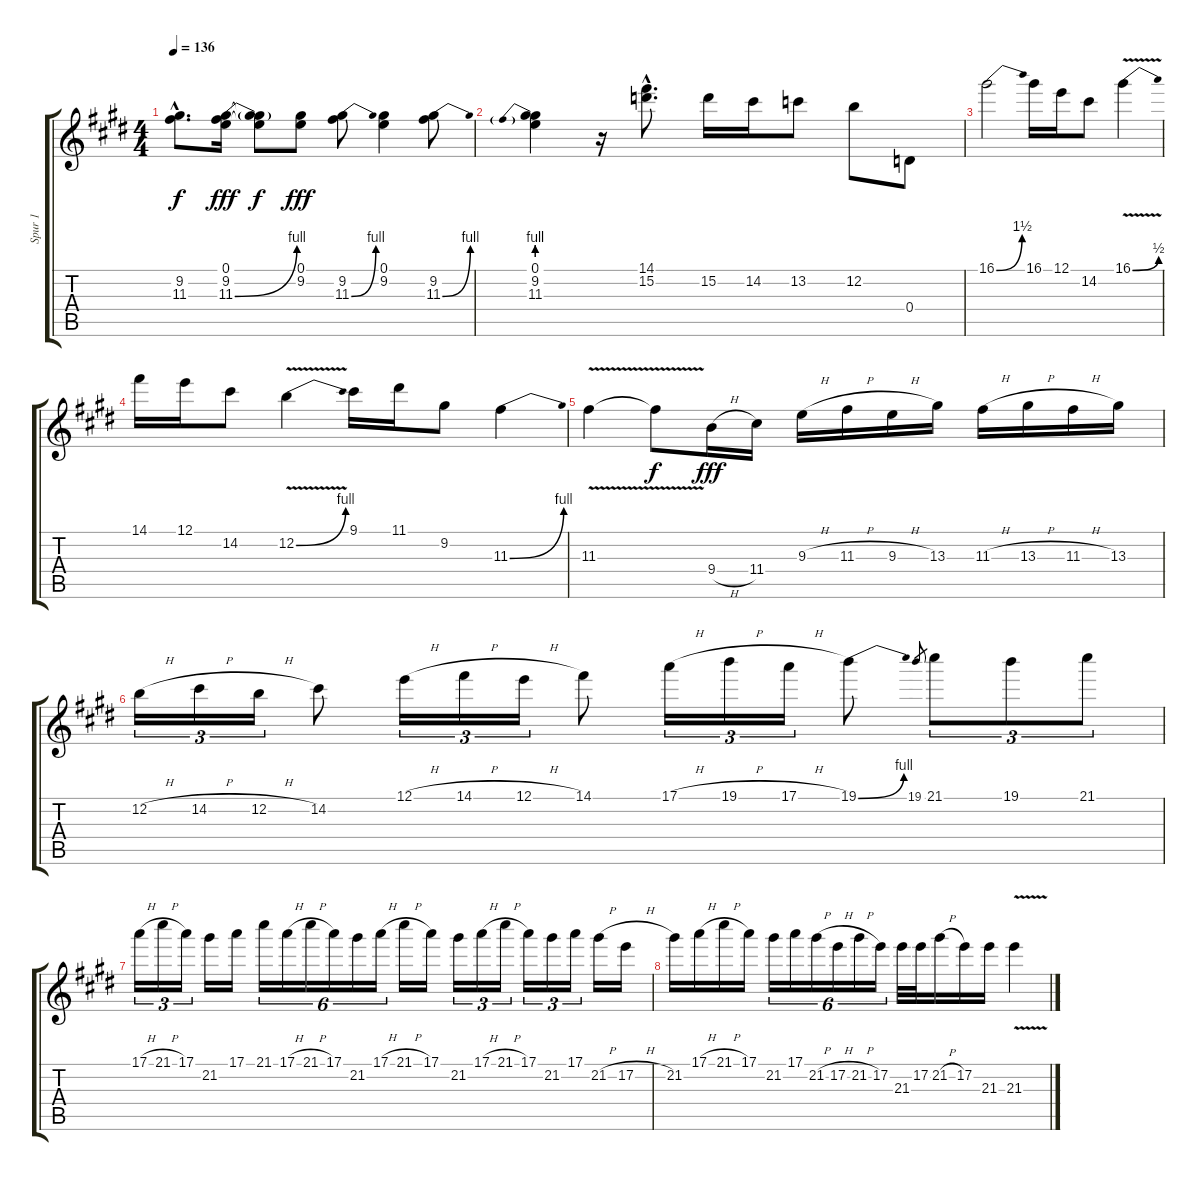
\track ("Spur 1" "Spur 1") {instrument distortionguitar}
\staff {score tabs}
\tuning (E4 B3 G3 D3 A2 E2) {hide}
\ts (4 4)
\tempo 136
\clef g2
\ks e
(9.2{hac t} 11.3{hac t}).8{d dy f} (0.1 9.2 11.3{be (bend 0 0 60 4)}).16{dy fff} (0.1{t} 9.2{t} 11.3{t}).8{dy f} (0.1 9.2).8{dy fff} (9.2 11.3{be (bend 0 0 60 4)}).8 (0.1 9.2).4 (9.2 11.3{be (bend 0 0 60 4)}).8 |
(0.1 9.2 11.3{be (prebend 0 4 60 4)}).4 r.16 (14.1{hac} 15.2{hac}).8{d} 15.2.16 14.2.16 13.2.8 12.2.8 0.4.8 |
16.1{be (bend 0 0 60 6)}.2 16.1.16 12.1.16 14.2.8 16.1{be (bend 0 0 60 2) v}.4 |
14.1.16 12.1.16 14.2.8 12.2{be (bend 0 0 60 4) v}.4 9.1.16 11.1.16 9.2.8 11.3{be (bend 0 0 60 4)}.4 |
11.3{v}.4 11.3{t}.8{dy f} 9.4{h}.16{dy fff} 11.4.16 9.3{h}.16 11.3{h}.16 9.3{h}.16 13.3.16 11.3{h}.16 13.3{h}.16 11.3{h}.16 13.3.16 |
12.2{h}.16{tu (3 2)} 14.2{h}.16{tu (3 2)} 12.2{h}.16{tu (3 2)} 14.2.8 12.1{h}.16{tu (3 2)} 14.1{h}.16{tu (3 2)} 12.1{h}.16{tu (3 2)} 14.1.8 17.1{h}.16{tu (3 2)} 19.1{h}.16{tu (3 2)} 17.1{h}.16{tu (3 2)} 19.1{be (bend 0 0 60 4)}.8 19.1.8{gr} 21.1.8{tu (3 2)} 19.1.8{tu (3 2)} 21.1.8{tu (3 2)} |
17.1{h}.16{tu (3 2)} 21.1{h}.16{tu (3 2)} 17.1.16{tu (3 2)} 21.2.16 17.1.16 21.1.16{tu (6 4)} 17.1{h}.16{tu (6 4)} 21.1{h}.16{tu (6 4)} 17.1.16{tu (6 4)} 21.2.16{tu (6 4)} 17.1{h}.16{tu (6 4)} 21.1{h}.16 17.1.16 21.2.16{tu (3 2)} 17.1{h}.16{tu (3 2)} 21.1{h}.16{tu (3 2)} 17.1.16{tu (3 2)} 21.2.16{tu (3 2)} 17.1.16{tu (3 2)} 21.2{h}.16 17.2{h}.16 |
21.2.16 17.1{h}.16 21.1{h}.16 17.1.16 21.2.16{tu (6 4)} 17.1.16{tu (6 4)} 21.2{h}.16{tu (6 4)} 17.2{h}.16{tu (6 4)} 21.2{h}.16{tu (6 4)} 17.2.16{tu (6 4)} 21.3.32 17.2.32 21.2{h}.16 17.2.16 21.3.16 21.3{v}.4
